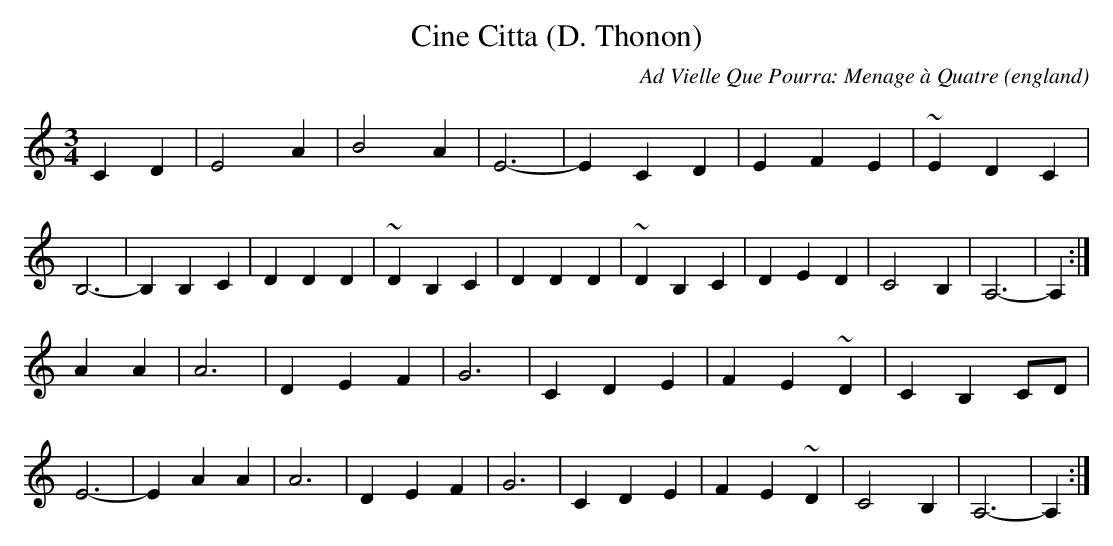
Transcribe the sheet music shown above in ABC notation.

X:1
T:Cine Citta (D. Thonon)
O:england
C:Ad Vielle Que Pourra: Menage à Quatre
M:3/4
L:1/4
K:C
CD|E2A|B2A|E3-|ECD|EFE |~EDC|B,3-|B,B,C|\
DDD|~DB,C|DDD|~DB,C|DED|C2B,|A,3-|A,:|
AA|A3|DEF|G3|CDE|FE~D|CB,C/D/|E3-|EAA|\
A3|DEF|G3|CDE|FE~D|C2B,|A,3-|A,:|
